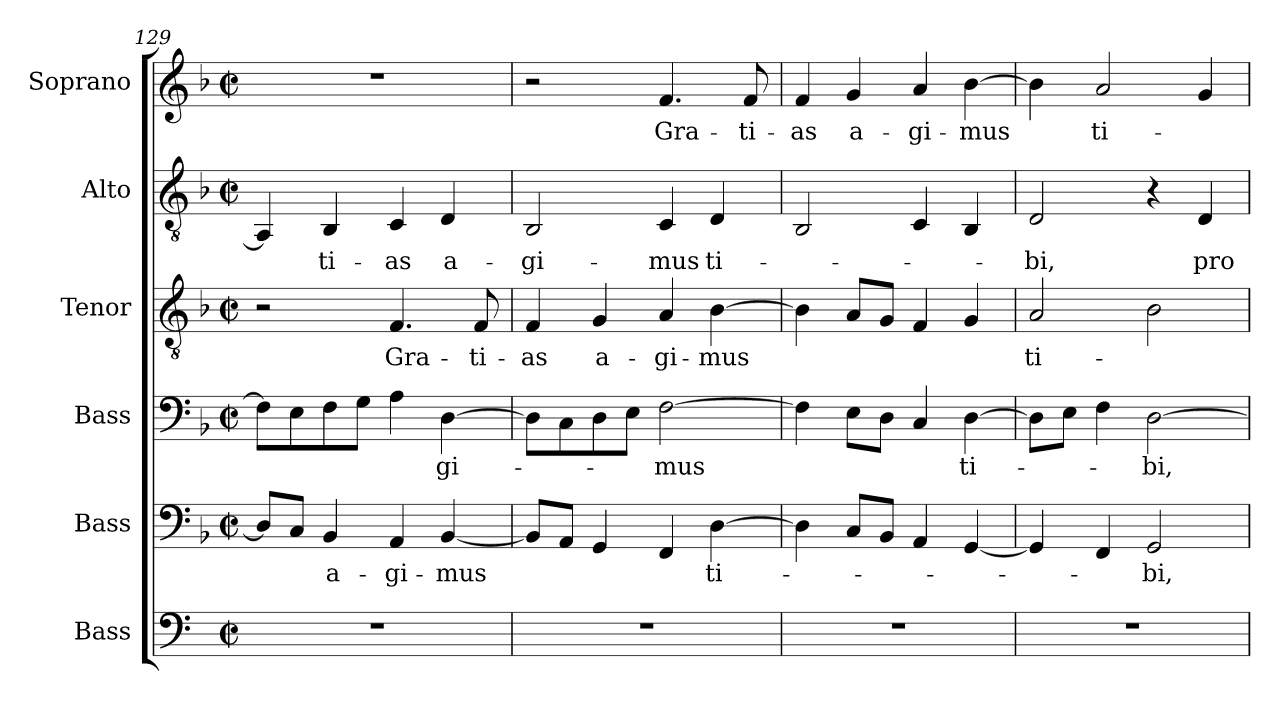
**kern	**kern	**text	**kern	**text	**kern	**text	**kern	**text	**kern	**text
*part6	*part5	*part5	*part4	*part4	*part3	*part3	*part2	*part2	*part1	*part1
*staff6	*staff5	*staff5	*staff4	*staff4	*staff3	*staff3	*staff2	*staff2	*staff1	*staff1
*I"Bass	*I"Bass	*	*I"Bass	*	*I"Tenor	*	*I"Alto	*	*I"Soprano	*
*I'B.	*I'B.	*	*I'B.	*	*I'T.	*	*I'A.	*	*I'S.	*
*clefF4	*clefF4	*	*clefF4	*	*clefGv2	*	*clefGv2	*	*clefG2	*
*	*	*	*	*	*ITrd7c12	*	*	*	*	*
*k[]	*k[b-]	*	*k[b-]	*	*k[b-]	*	*k[b-]	*	*k[b-]	*
*C:	*F:	*	*F:	*	*F:	*	*F:	*	*F:	*
*M2/2	*M2/2	*	*M2/2	*	*M2/2	*	*M2/2	*	*M2/2	*
*met(c|)	*met(c|)	*	*met(c|)	*	*met(c|)	*	*met(c|)	*	*met(c|)	*
=129	=129	=129	=129	=129	=129	=129	=129	=129	=129	=129
1r	8Di/L]	.	8Fi\L]	.	2r	.	4AAi/]	.	1r	.
.	8Ci/J	.	8Ei\	.	.	.	.	.	.	.
!	!	!LO:LY:b:color=#000000	!	!	!	!	!	!	!	!
!	!	!	!	!	!	!	!	!LO:LY:b:color=#000000	!	!
.	4BB-i/	a-	8Fi\	.	.	.	4BB-i/	-ti-	.	.
.	.	.	8Gi\J	.	.	.	.	.	.	.
!	!	!LO:LY:b:color=#000000	!	!	!	!	!	!	!	!
!	!	!	!	!	!	!LO:LY:b:color=#000000	!	!	!	!
!	!	!	!	!	!	!	!	!LO:LY:b:color=#000000	!	!
.	4AAi/	-gi-	4Ai\	.	4.FFi/	Gra-	4Ci/	-as	.	.
!	!	!LO:LY:b:color=#000000	!	!	!	!	!	!	!	!
!	!	!	!	!LO:LY:b:color=#000000	!	!	!	!	!	!
!	!	!	!	!	!	!	!	!LO:LY:b:color=#000000	!	!
.	[4BB-i/	-mus	[4Di\	-gi-	.	.	4Di/	a-	.	.
!	!	!	!	!	!	!LO:LY:b:color=#000000	!	!	!	!
.	.	.	.	.	8FFi/	-ti-	.	.	.	.
=130	=130	=130	=130	=130	=130	=130	=130	=130	=130	=130
!	!	!	!	!	!	!LO:LY:b:color=#000000	!	!	!	!
!	!	!	!	!	!	!	!	!LO:LY:b:color=#000000	!	!
1r	8BB-i/L]	.	8Di\L]	.	4FFi/	-as	2BB-i/	-gi-	2r	.
.	8AAi/J	.	8Ci\	.	.	.	.	.	.	.
!	!	!	!	!	!	!LO:LY:b:color=#000000	!	!	!	!
.	4GGi/	.	8Di\	.	4GGi/	a-	.	.	.	.
.	.	.	8Ei\J	.	.	.	.	.	.	.
!	!	!	!	!LO:LY:b:color=#000000	!	!	!	!	!	!
!	!	!	!	!	!	!LO:LY:b:color=#000000	!	!	!	!
!	!	!	!	!	!	!	!	!LO:LY:b:color=#000000	!	!
!	!	!	!	!	!	!	!	!	!	!LO:LY:b:color=#000000
.	4FFi/	.	[2Fi\	-mus	4AAi/	-gi-	4Ci/	-mus	4.fi/	Gra-
!	!	!LO:LY:b:color=#000000	!	!	!	!	!	!	!	!
!	!	!	!	!	!	!LO:LY:b:color=#000000	!	!	!	!
!	!	!	!	!	!	!	!	!LO:LY:b:color=#000000	!	!
.	[4Di\	ti-	.	.	[4BB-i\	-mus	4Di/	ti-	.	.
!	!	!	!	!	!	!	!	!	!	!LO:LY:b:color=#000000
.	.	.	.	.	.	.	.	.	8fi/	-ti-
=131	=131	=131	=131	=131	=131	=131	=131	=131	=131	=131
!	!	!	!	!	!	!	!	!	!	!LO:LY:b:color=#000000
1r	4Di\]	.	4Fi\]	.	4BB-i\]	.	2BB-i/	.	4fi/	-as
!	!	!	!	!	!	!	!	!	!	!LO:LY:b:color=#000000
.	8Ci/L	.	8Ei\L	.	8AAi/L	.	.	.	4gi/	a-
.	8BB-i/J	.	8Di\J	.	8GGi/J	.	.	.	.	.
!	!	!	!	!	!	!	!	!	!	!LO:LY:b:color=#000000
.	4AAi/	.	4Ci/	.	4FFi/	.	4Ci/	.	4ai/	-gi-
!	!	!	!	!LO:LY:b:color=#000000	!	!	!	!	!	!
!	!	!	!	!	!	!	!	!	!	!LO:LY:b:color=#000000
.	[4GGi/	.	[4Di\	ti-	4GGi/	.	4BB-i/	.	[4b-i\	-mus
!!LO:PB:g=z
=132	=132	=132	=132	=132	=132	=132	=132	=132	=132	=132
!	!	!	!	!	!	!LO:LY:b:color=#000000	!	!	!	!
!	!	!	!	!	!	!	!	!LO:LY:b:color=#000000	!	!
1r	4GGi/]	.	8Di\L]	.	2AAi/	ti-	2Di/	-bi,	4b-i\]	.
.	.	.	8Ei\J	.	.	.	.	.	.	.
!	!	!	!	!	!	!	!	!	!	!LO:LY:b:color=#000000
.	4FFi/	.	4Fi\	.	.	.	.	.	2ai/	ti-
!	!	!LO:LY:b:color=#000000	!	!	!	!	!	!	!	!
!	!	!	!	!LO:LY:b:color=#000000	!	!	!	!	!	!
.	2GGi/	-bi,	[2Di\	-bi,	2BB-i\	.	4r	.	.	.
!	!	!	!	!	!	!	!	!LO:LY:b:color=#000000	!	!
.	.	.	.	.	.	.	4Di/	pro-	4gi/	.
=	=	=	=	=	=	=	=	=	=	=
*-	*-	*-	*-	*-	*-	*-	*-	*-	*-	*-
